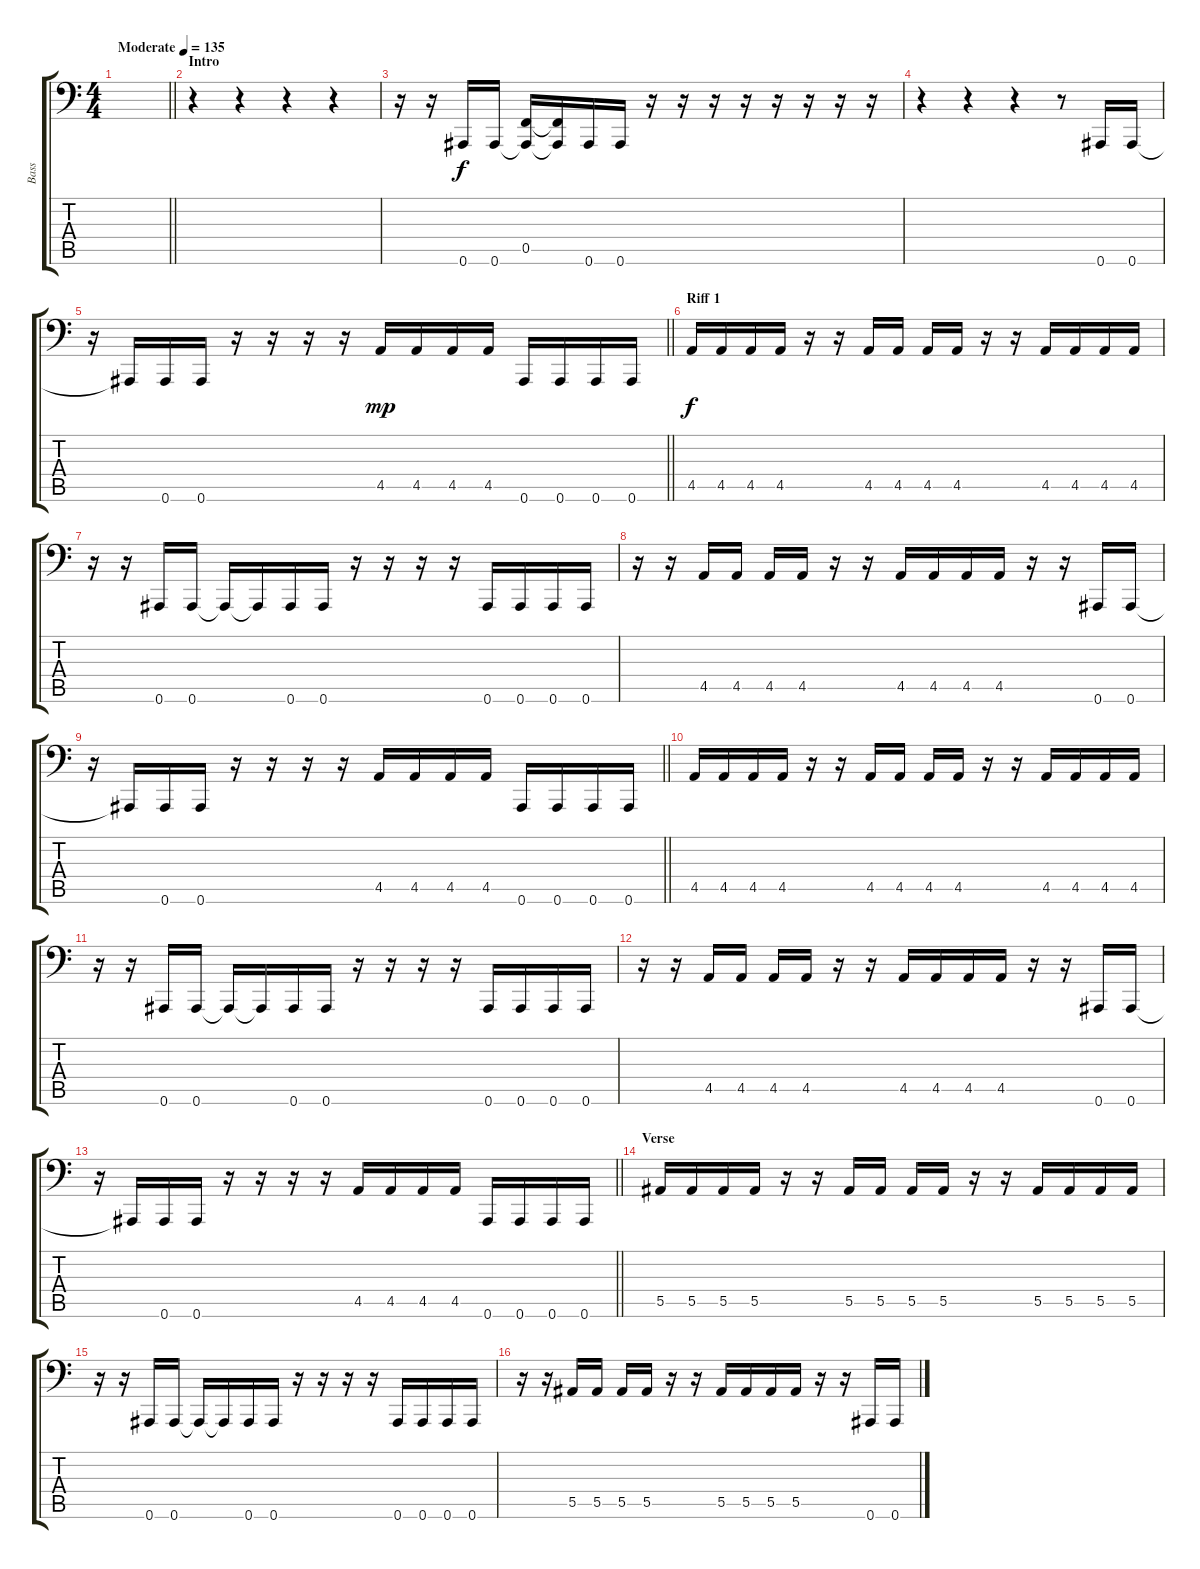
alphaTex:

\track ("Bass" "Bass") {instrument electricbassfinger}
\staff {score tabs}
\tuning (C3 G2 Eb2 Bb1 F1 Bb0) {hide}
\ts (4 4)
\tempo (135 "Moderate")
\clef f4
\barLineRight lightlight
\ks c
|
\section ("" "Intro")
r.4 r.4 r.4 r.4 |
r.16 r.16 0.6.16 0.6.16 (0.5 0.6{t}).16 (0.5{t} 0.6{t}).16 0.6.16 0.6.16 r.16 r.16 r.16 r.16 r.16 r.16 r.16 r.16 |
r.4 r.4 r.4 r.8 0.6.16 0.6.16 |
\barLineRight lightlight
r.16 0.6{t}.16 0.6.16 0.6.16 r.16 r.16 r.16 r.16 4.5.16{dy mp} 4.5.16 4.5.16 4.5.16 0.6.16 0.6.16 0.6.16 0.6.16 |
\section ("" "Riff 1")
4.5.16{dy f} 4.5.16 4.5.16 4.5.16 r.16 r.16 4.5.16 4.5.16 4.5.16 4.5.16 r.16 r.16 4.5.16 4.5.16 4.5.16 4.5.16 |
r.16 r.16 0.6.16 0.6.16 0.6{t}.16 0.6{t}.16 0.6.16 0.6.16 r.16 r.16 r.16 r.16 0.6.16 0.6.16 0.6.16 0.6.16 |
r.16 r.16 4.5.16 4.5.16 4.5.16 4.5.16 r.16 r.16 4.5.16 4.5.16 4.5.16 4.5.16 r.16 r.16 0.6.16 0.6.16 |
\barLineRight lightlight
r.16 0.6{t}.16 0.6.16 0.6.16 r.16 r.16 r.16 r.16 4.5.16 4.5.16 4.5.16 4.5.16 0.6.16 0.6.16 0.6.16 0.6.16 |
4.5.16 4.5.16 4.5.16 4.5.16 r.16 r.16 4.5.16 4.5.16 4.5.16 4.5.16 r.16 r.16 4.5.16 4.5.16 4.5.16 4.5.16 |
r.16 r.16 0.6.16 0.6.16 0.6{t}.16 0.6{t}.16 0.6.16 0.6.16 r.16 r.16 r.16 r.16 0.6.16 0.6.16 0.6.16 0.6.16 |
r.16 r.16 4.5.16 4.5.16 4.5.16 4.5.16 r.16 r.16 4.5.16 4.5.16 4.5.16 4.5.16 r.16 r.16 0.6.16 0.6.16 |
\barLineRight lightlight
r.16 0.6{t}.16 0.6.16 0.6.16 r.16 r.16 r.16 r.16 4.5.16 4.5.16 4.5.16 4.5.16 0.6.16 0.6.16 0.6.16 0.6.16 |
\section ("" "Verse")
5.5.16 5.5.16 5.5.16 5.5.16 r.16 r.16 5.5.16 5.5.16 5.5.16 5.5.16 r.16 r.16 5.5.16 5.5.16 5.5.16 5.5.16 |
r.16 r.16 0.6.16 0.6.16 0.6{t}.16 0.6{t}.16 0.6.16 0.6.16 r.16 r.16 r.16 r.16 0.6.16 0.6.16 0.6.16 0.6.16 |
r.16 r.16 5.5.16 5.5.16 5.5.16 5.5.16 r.16 r.16 5.5.16 5.5.16 5.5.16 5.5.16 r.16 r.16 0.6.16 0.6.16
